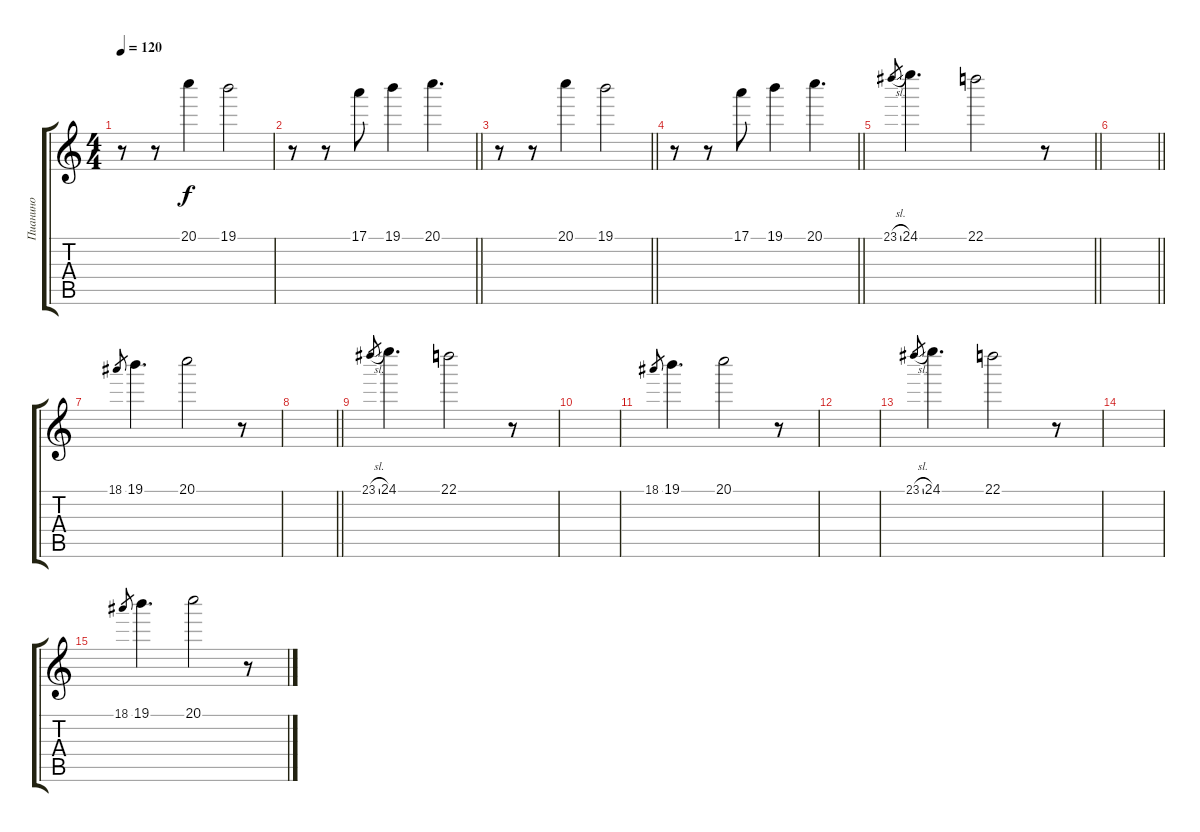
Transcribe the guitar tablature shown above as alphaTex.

\track ("Пианино" "Пианино") {solo instrument electricguitarjazz}
\staff {score tabs}
\tuning (E4 B3 G3 D3 A2 E2) {hide}
\ts (4 4)
\tempo 120
\clef g2
\ks c
r.8{dy f} r.8 20.1.4 19.1.2 |
\barLineRight lightlight
r.8 r.8 17.1.8 19.1.4 20.1.4{d} |
\barLineRight lightlight
r.8 r.8 20.1.4 19.1.2 |
\barLineRight lightlight
r.8 r.8 17.1.8 19.1.4 20.1.4{d} |
\barLineRight lightlight
23.1{sl}.8{gr} 24.1.4{d} 22.1.2 r.8 |
\barLineRight lightlight
|
18.1.8{gr} 19.1.4{d} 20.1.2 r.8 |
\barLineRight lightlight
|
23.1{sl}.8{gr} 24.1.4{d} 22.1.2 r.8 |
|
18.1.8{gr} 19.1.4{d} 20.1.2 r.8 |
|
23.1{sl}.8{gr} 24.1.4{d} 22.1.2 r.8 |
|
18.1.8{gr} 19.1.4{d} 20.1.2 r.8
